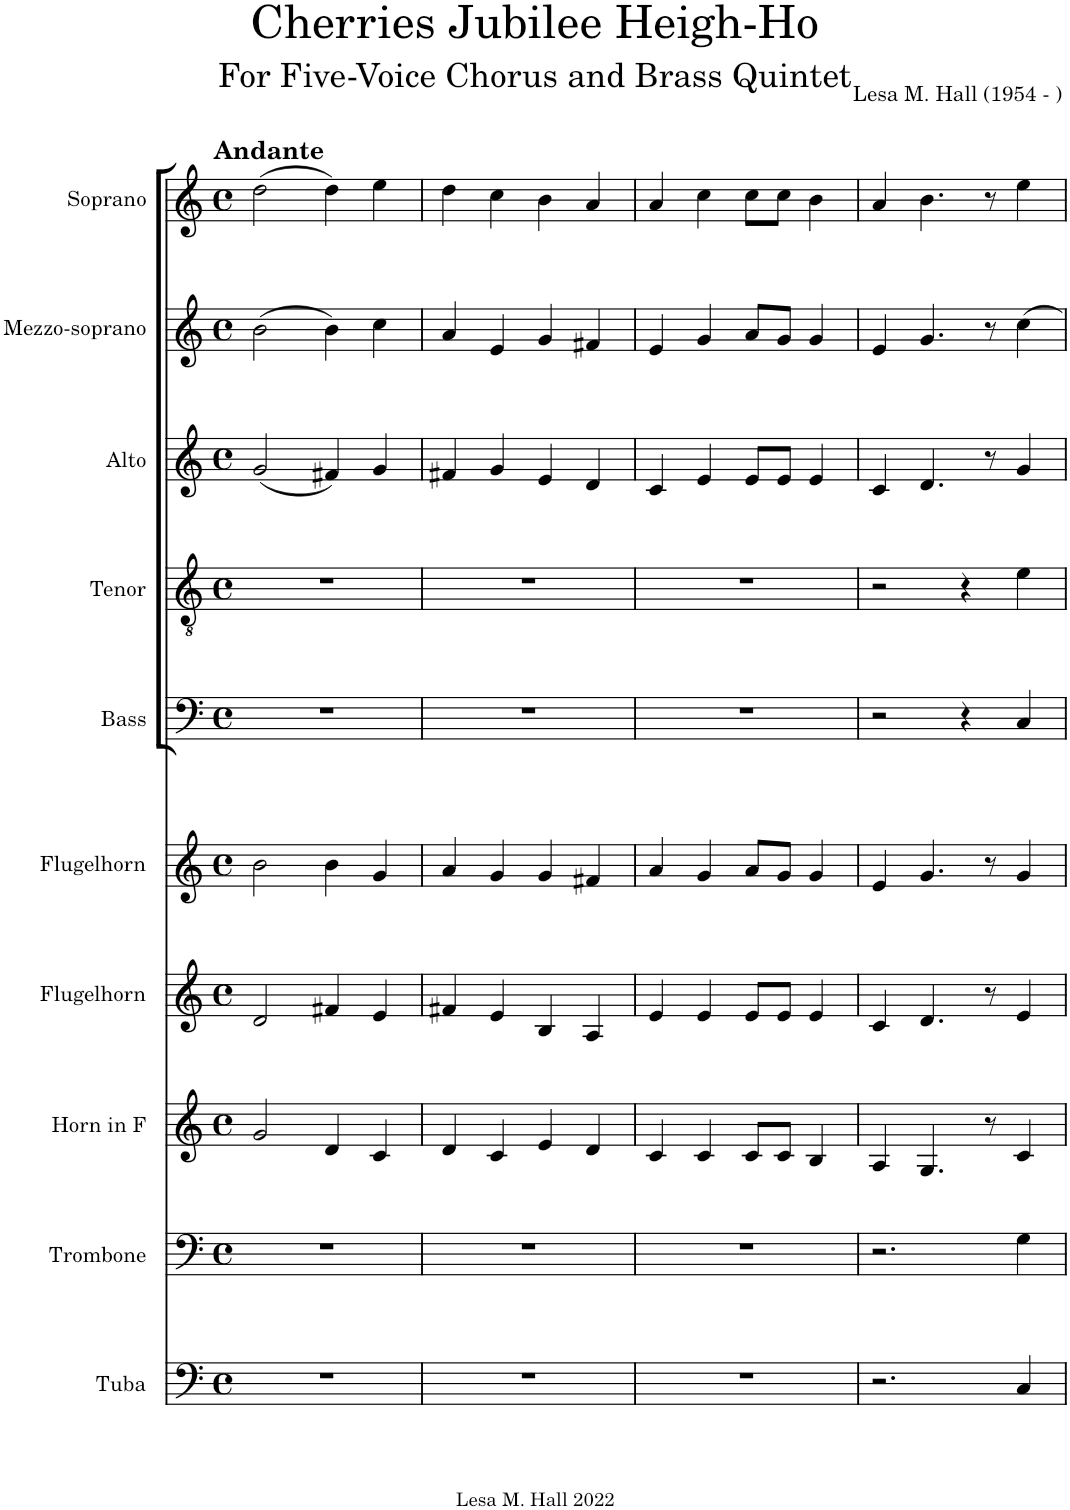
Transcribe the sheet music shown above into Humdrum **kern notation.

**kern	**kern	**kern	**kern	**kern	**kern	**kern	**kern	**kern	**kern
*part10	*part9	*part8	*part7	*part6	*part5	*part4	*part3	*part2	*part1
*staff10	*staff9	*staff8	*staff7	*staff6	*staff5	*staff4	*staff3	*staff2	*staff1
*I"Tuba	*I"Trombone	*I"Horn in F	*I"Flugelhorn	*I"Flugelhorn	*I"Bass	*I"Tenor	*I"Alto	*I"Mezzo-soprano	*I"Soprano
*I'Tba.	*I'Tbn.	*	*I'Flghn.	*I'Flghn.	*I'B.	*I'T.	*I'A.	*I'Mzs.	*I'S.
*clefF4	*clefF4	*clefG2	*clefG2	*clefG2	*clefF4	*clefGv2	*clefG2	*clefG2	*clefG2
*	*	*ITrd4c7	*ITrd1c2	*ITrd1c2	*	*	*	*	*
*k[]	*k[]	*k[]	*k[]	*k[]	*k[]	*k[]	*k[]	*k[]	*k[]
*M4/4	*M4/4	*M4/4	*M4/4	*M4/4	*M4/4	*M4/4	*M4/4	*M4/4	*M4/4
*met(c)	*met(c)	*met(c)	*met(c)	*met(c)	*met(c)	*met(c)	*met(c)	*met(c)	*met(c)
=1	=1	=1	=1	=1	=1	=1	=1	=1	=1
!	!	!	!	!	!	!	!	!	!LO:TX:a:B:t=Andante
1r	1r	2g/	2d/	2b\	1r	1r	(2g/	(2b\	(2dd\
.	.	4d/	4f#X/	4b\	.	.	4f#X/)	4b\)	4dd\)
.	.	4c/	4e/	4g/	.	.	4g/	4cc\	4ee\
=2	=2	=2	=2	=2	=2	=2	=2	=2	=2
1r	1r	4d/	4f#X/	4a/	1r	1r	4f#X/	4a/	4dd\
.	.	4c/	4e/	4g/	.	.	4g/	4e/	4cc\
.	.	4e/	4B/	4g/	.	.	4e/	4g/	4b\
.	.	4d/	4A/	4f#X/	.	.	4d/	4f#X/	4a/
=3	=3	=3	=3	=3	=3	=3	=3	=3	=3
1r	1r	4c/	4e/	4a/	1r	1r	4c/	4e/	4a/
.	.	4c/	4e/	4g/	.	.	4e/	4g/	4cc\
.	.	8c/L	8e/L	8a/L	.	.	8e/L	8a/L	8cc\L
.	.	8c/J	8e/J	8g/J	.	.	8e/J	8g/J	8cc\J
.	.	4B/	4e/	4g/	.	.	4e/	4g/	4b\
=4	=4	=4	=4	=4	=4	=4	=4	=4	=4
2.r	2.r	4A/	4c/	4e/	2r	2r	4c/	4e/	4a/
.	.	4.G/	4.d/	4.g/	.	.	4.d/	4.g/	4.b\
.	.	.	.	.	4r	4r	.	.	.
.	.	8r	8r	8r	.	.	8r	8r	8r
4C/	4G\	4c/	4e/	4g/	4C/	4e\	4g/	4cc\	4ee\
=	=	=	=	=	=	=	=	=	=
*-	*-	*-	*-	*-	*-	*-	*-	*-	*-
